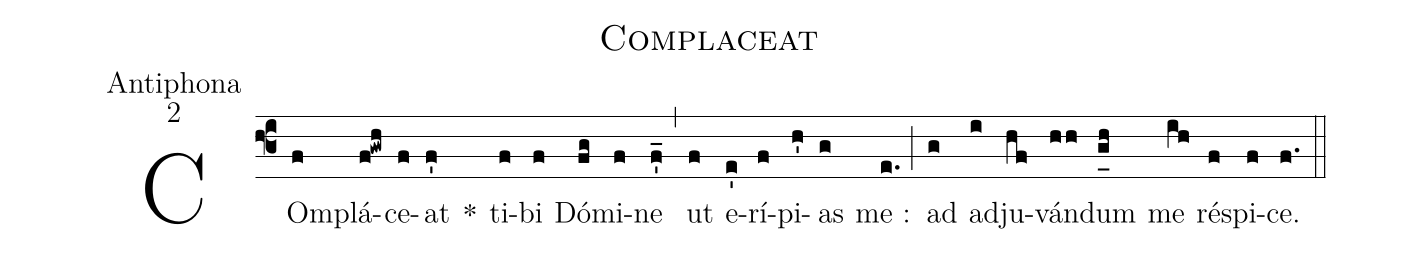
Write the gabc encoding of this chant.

name:Complaceat;
office-part:Antiphona;
mode:2;
%%
(f3) COm(f)plá(f!gwh)ce(f)at(f') *() ti(f)bi(f) Dó(fg)mi(f)ne(f'_) (,) ut(f) e(e')rí(f)pi(h')as(g) me :(e.) (;) ad(g) ad(i)ju(hf)ván(hh)dum(g_[uh:l]h) me(ih) ré(f)spi(f)ce.(f.) (::)
